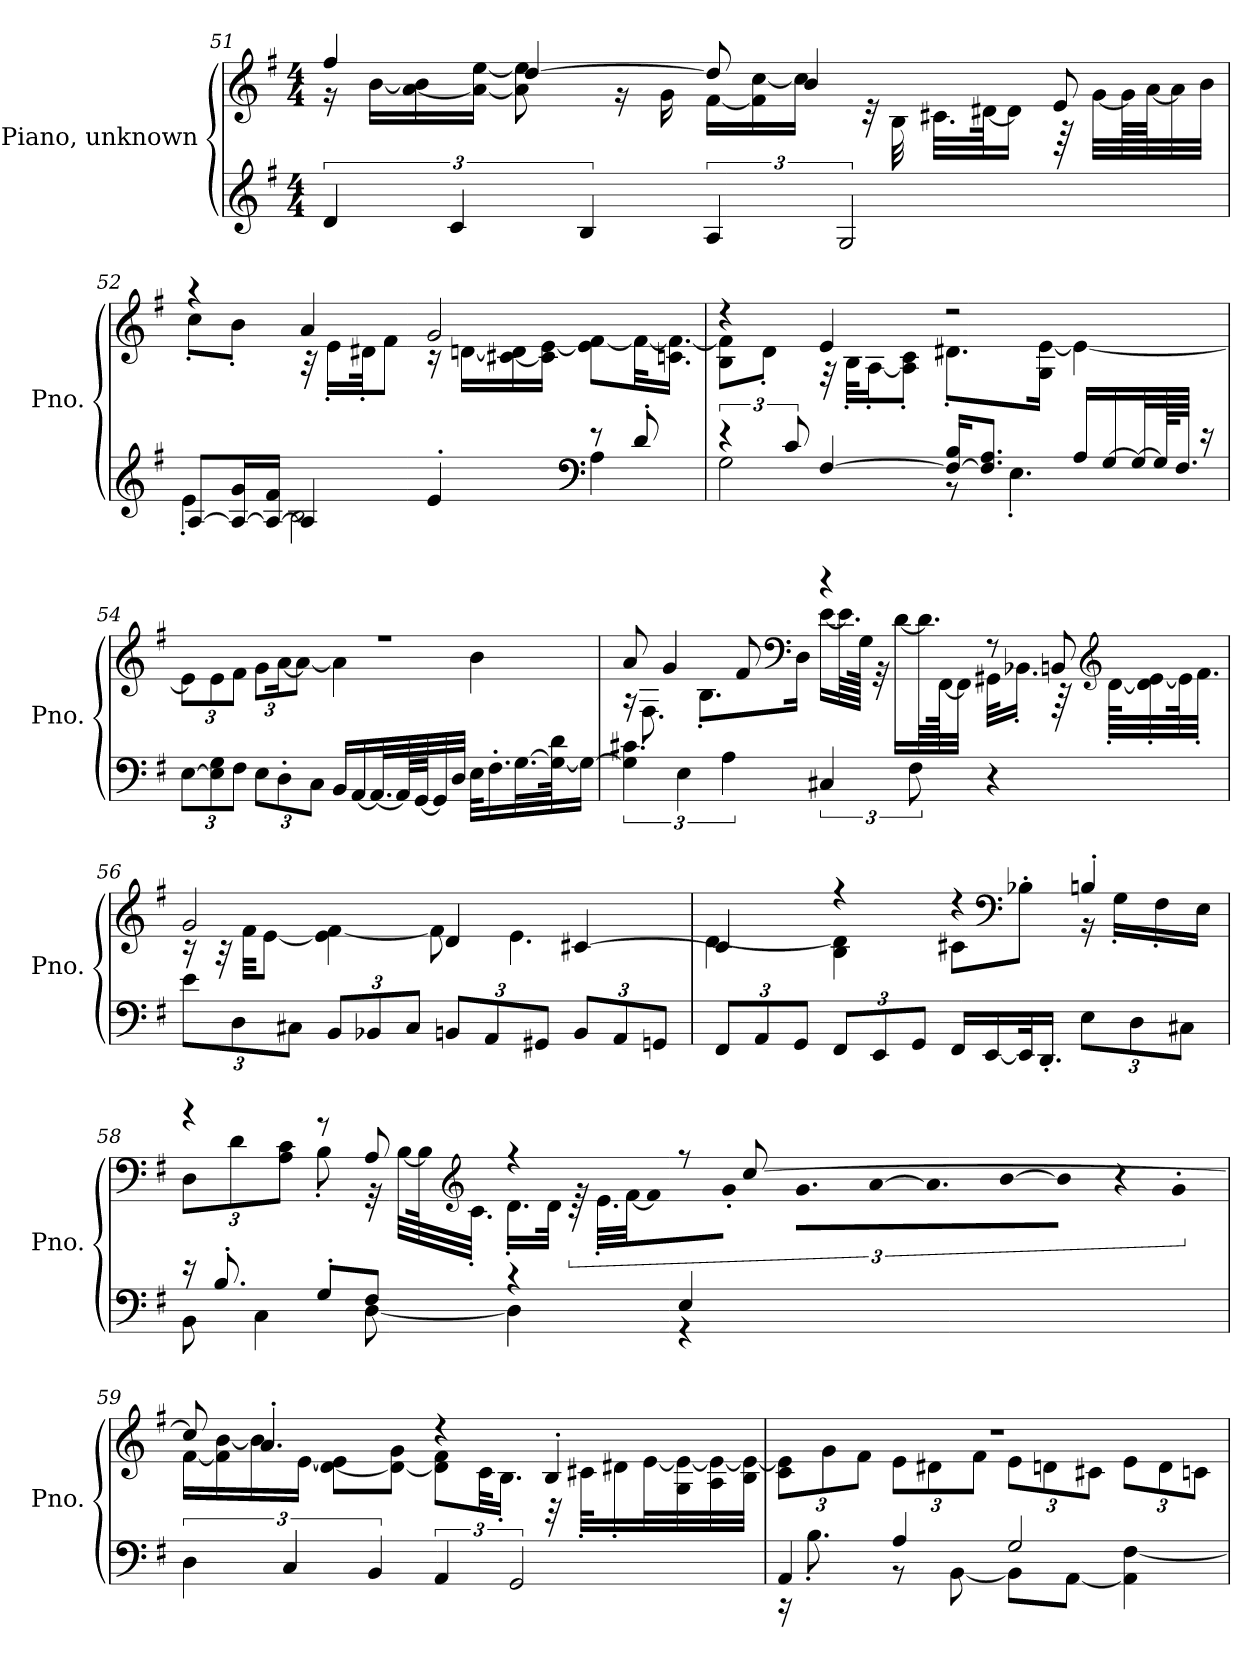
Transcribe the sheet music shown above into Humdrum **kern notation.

**kern	**kern
*part1	*part1
*staff2	*staff1
*I"Piano, unknown	*
*I'Pno.	*
!!LO:LB:g=z
*clefG2	*clefG2
*k[f#]	*k[f#]
*M4/4	*M4/4
=51	=51
*	*^
6d/	4ff#/	16r
.	.	[16b\LL
.	.	[16a\ 16b\]
6c/	.	.
.	.	16a\_ [16ee\JJ
.	[4dd/	8a\] 8ee\]
6B/	.	.
.	.	16r
.	.	16g\
6A/	8dd/]	[16f#\LL
.	.	16f#\] [16cc\
.	4b/	16cc\JJ]
3G/	.	.
.	.	32r
.	.	32B\
.	.	32.c#X\LLL
.	.	[64d#X\JK
.	.	16d#\JJ]
.	8e/	64r
.	.	[32g\LLL
.	.	128g\LL]
.	.	[128a\JJ
.	.	32a\]
.	.	32b\JJJ
!!LO:LB:g=z	!!
=52	=52	=52
*^	*	*
[8A/L	4e'\	4r	8cc'\L
16A/_ 16g/L	.	.	8b'\J
16A/_ 16f#/JJ	.	.	.
4A/]	2B\	4a/	32r
.	.	.	16e'\LL
.	.	.	32d#X'\JK
.	.	.	8f#\J
4e'/	.	2g/	16r
.	.	.	[16dn\LL
.	.	.	[16c#X\ 16d\]
.	.	.	16c#\] [16e\JJ
*clefF4	*	*	*
8r	4A\	.	8e\] [8f#\L
8d'/	.	.	32f#\KL_
.	.	.	16.cn\ 16.f#\_JJ
=53	=53	=53	=53
6r	2G\	4r	8B\ 8f#\]L
.	.	.	8d'\J
12c/	.	.	.
[4F#/	.	4e/	32r
.	.	.	32B'\KLL
.	.	.	[16A'\J
.	.	.	8A\]' 8c\'J
16F#/_ 16B/KL	8r	2r	8.d#X'\L
8.F#/] 8.A/J	.	.	.
.	4.E'\	.	.
.	.	.	16G\ [16e\Jk
16A/LL	.	.	4e\_
[16G/	.	.	.
32G/L_	.	.	.
128G/KL]	.	.	.
64.F#/JJJJ	.	.	.
16r	.	.	.
*v	*v	*	*
!!LO:PB:g=z	!!
=54	=54	=54
*Xbrackettup	*	*Xbrackettup
[12E\L	1r	12e\L]
12E\] 12G\	.	12e\
12F#\J	.	12f#\J
12E\L	.	12g\L
12D'\	.	[24a\K
.	.	8a\J_
12C\J	.	.
16BB/LL	.	4a\]
[16AA/	.	.
32.AA/L_	.	.
128AA/LL]	.	.
[128GG/JJ	.	.
32GG/]	.	.
32D/JJJ	.	.
32E\KLL	.	4b\
16.F#'\	.	.
[32.G\L	.	.
64G\_ 64d\JK	.	.
16G\JJ_	.	.
!!LO:LB:g=z	!!
=55	=55	=55
*brackettup	*	*
6G\] 6c#X\	8a/	16r
.	.	8.F#'\
.	4g/	.
6E\	.	.
.	.	8.B'\L
6A\	.	.
.	8f#/	.
*	*clefF4	*
.	.	16D\Jk
6C#X/	4r	[16e\LL
.	.	64.e\LL]
.	.	128G\JJJJk
.	.	32r
.	.	[16d\LL
12F#\	.	.
.	.	64.d\LL]
.	.	[128FF#\JK
.	.	32FF#\JJJ]
4r	8r	32GG#X\KLL
.	.	16.BB-X'\JJ
.	8BBn/	64r
*	*clefG2	*
.	.	[64d'\KLLL
.	.	32d\]' [32e\'
.	.	64e\K]
.	.	32.f#'\JJJ
!!LO:LB:g=z	!!
=56	=56	=56
*Xbrackettup	*	*
12e\L	2g/	16r
.	.	32r
12D\	.	.
.	.	32f#\KKL
.	.	[8e\J
12C#X\J	.	.
12BB/L	.	4e\] [4f#\
12BB-X/	.	.
12C#/J	.	.
12BBn/L	4d/	8f#\]
12AA/	.	.
.	.	4.e\
12GG#X/J	.	.
12BB/L	[4c#X/	.
12AA/	.	.
12GGn/J	.	.
=57	=57	=57
12FF#/L	4c#/]	[4d\
12AA/	.	.
12GG/J	.	.
12FF#/L	4r	4B\ 4d\]
12EE/	.	.
12GG/J	.	.
16FF#/LL	4r	8c#X\L
[16EE/	.	.
*	*clefF4	*
32EE/K]	.	8B-X'\J
16.DD'/JJ	.	.
12E\L	4Bn'/	16r
.	.	16G'\LL
12D\	.	.
.	.	16F#'\
12C#X\J	.	.
.	.	16E\JJ
!!LO:LB:g=z	!!
=58	=58	=58
*^	*	*
16r	8BB\	4r	12D\L
8.B'/	.	.	.
.	.	.	12d\
.	4C\	.	.
.	.	.	12A\ 12c\J
8G'/L	.	8r	8B'\
8F#/J	[8D\	8A/	32r
.	.	.	[32B\LLL
.	.	.	64B\K]
*	*	*clefG2	*
.	.	.	32.c'\JJJ
4r	4D\]	4r	16.d'\LL
.	.	.	32d\JJk
*	*	*	*brackettup
.	.	.	96r
.	.	.	48.e'\LLL
.	.	.	[48f#\
.	.	.	32f#\]
.	.	.	32g'\JJJ
4E/	4r	8r	32.g\LLL
.	.	.	[64a\L
.	.	.	64.a\]
.	.	.	[128b\JK
.	.	.	32b\JJJ]
.	.	[8cc/	16r
.	.	.	16g'\
*v	*v	*	*
!!LO:LB:g=z	!!
=59	=59	=59
*brackettup	*	*
6D\	8cc/]	[16f#\LL
.	.	16f#\] [16b\
.	4.a'/	16b\]
6C/	.	.
.	.	[16e\JJ
.	.	[8d\ 8e\]L
6BB/	.	.
.	.	8d\_ 8g\J
6AA/	4r	8d\] 8f#\L
.	.	32c\KL
.	.	16.B'\JJ
3GG/	.	.
.	4B'/	32r
.	.	32c#X'\KLL
.	.	16d#X'\
.	.	[32e\L
.	.	32G\ 32e\_
.	.	32A\ 32e\_
.	.	32B\ 32e\_JJJ
=60	=60	=60
*^	*	*
*	*	*	*Xbrackettup
4AA/	16r	1r	12c\ 12e\]L
.	8.B'\	.	.
.	.	.	12g\
.	.	.	12f#\J
4A/	8r	.	12e\L
.	.	.	12d#X\
.	[8BB\	.	.
.	.	.	12f#\J
2G/	8BB\L]	.	12e\L
.	.	.	12dn\
.	[8AA\J	.	.
.	.	.	12c#X\J
.	4AA\] [4F#\	.	12e\L
.	.	.	12d\
.	.	.	12cn\J
*v	*v	*	*
*	*v	*v
=	=
*-	*-
